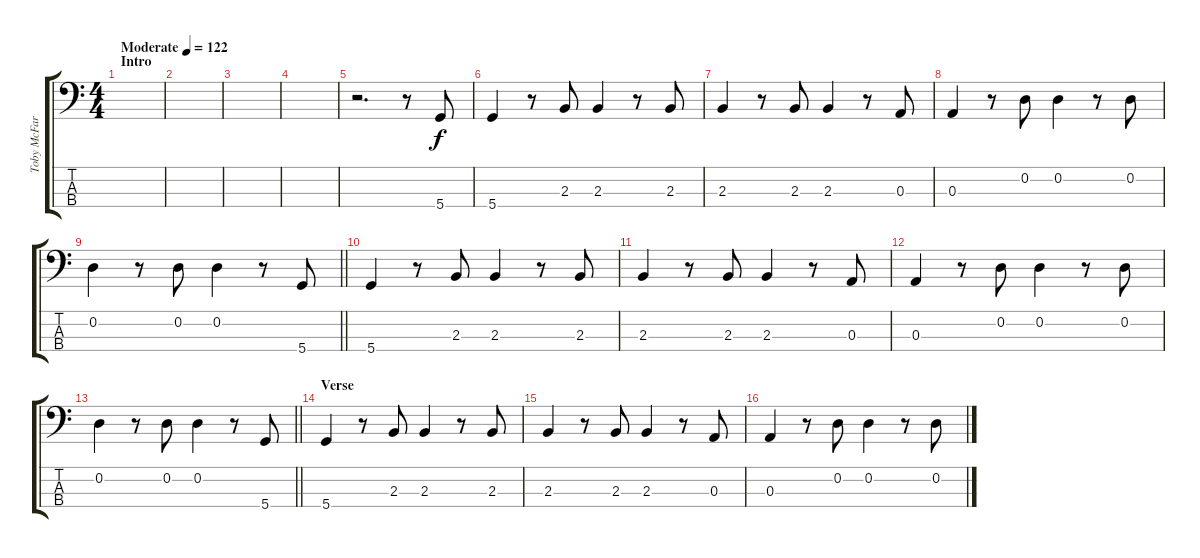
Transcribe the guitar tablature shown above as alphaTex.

\track ("Toby McFarlaine: Bass" "Toby McFar") {instrument electricbassfinger}
\staff {score tabs}
\tuning (G2 D2 A1 D1) {hide}
\ts (4 4)
\section ("" "Intro")
\tempo (122 "Moderate")
\clef f4
\ks c
|
|
|
|
r.2{d} r.8 5.4.8 |
5.4.4 r.8 2.3.8 2.3.4 r.8 2.3.8 |
2.3.4 r.8 2.3.8 2.3.4 r.8 0.3.8 |
0.3.4 r.8 0.2.8 0.2.4 r.8 0.2.8 |
\barLineRight lightlight
0.2.4 r.8 0.2.8 0.2.4 r.8 5.4.8 |
5.4.4 r.8 2.3.8 2.3.4 r.8 2.3.8 |
2.3.4 r.8 2.3.8 2.3.4 r.8 0.3.8 |
0.3.4 r.8 0.2.8 0.2.4 r.8 0.2.8 |
\barLineRight lightlight
0.2.4 r.8 0.2.8 0.2.4 r.8 5.4.8 |
\section ("" "Verse")
5.4.4 r.8 2.3.8 2.3.4 r.8 2.3.8 |
2.3.4 r.8 2.3.8 2.3.4 r.8 0.3.8 |
0.3.4 r.8 0.2.8 0.2.4 r.8 0.2.8
